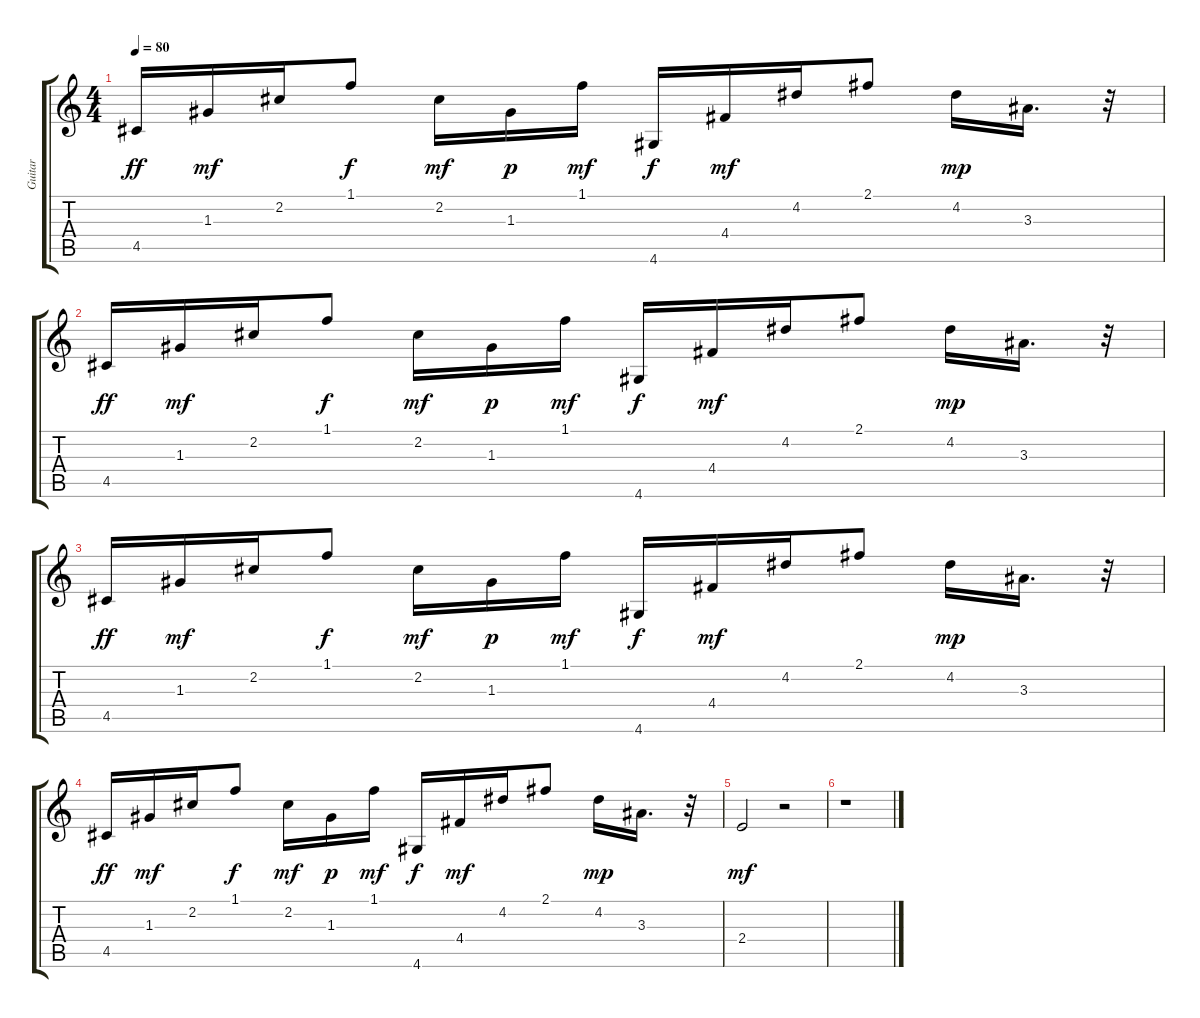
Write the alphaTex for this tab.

\track ("Guitar" "Guitar") {instrument acousticguitarsteel}
\staff {score tabs}
\tuning (E4 B3 G3 D3 A2 E2) {hide}
\ts (4 4)
\tempo 80
\clef g2
\ks c
4.5.16{dy ff} 1.3.16{dy mf} 2.2.16 1.1.8{dy f} 2.2.16{dy mf} 1.3.16{dy p} 1.1.16{dy mf} 4.6.16{dy f} 4.4.16{dy mf} 4.2.16 2.1.8 4.2.16{dy mp} 3.3.16{d} r.32 |
4.5.16{dy ff} 1.3.16{dy mf} 2.2.16 1.1.8{dy f} 2.2.16{dy mf} 1.3.16{dy p} 1.1.16{dy mf} 4.6.16{dy f} 4.4.16{dy mf} 4.2.16 2.1.8 4.2.16{dy mp} 3.3.16{d} r.32 |
4.5.16{dy ff} 1.3.16{dy mf} 2.2.16 1.1.8{dy f} 2.2.16{dy mf} 1.3.16{dy p} 1.1.16{dy mf} 4.6.16{dy f} 4.4.16{dy mf} 4.2.16 2.1.8 4.2.16{dy mp} 3.3.16{d} r.32 |
4.5.16{dy ff} 1.3.16{dy mf} 2.2.16 1.1.8{dy f} 2.2.16{dy mf} 1.3.16{dy p} 1.1.16{dy mf} 4.6.16{dy f} 4.4.16{dy mf} 4.2.16 2.1.8 4.2.16{dy mp} 3.3.16{d} r.32 |
2.4.2{dy mf} r.2 |
r.1
